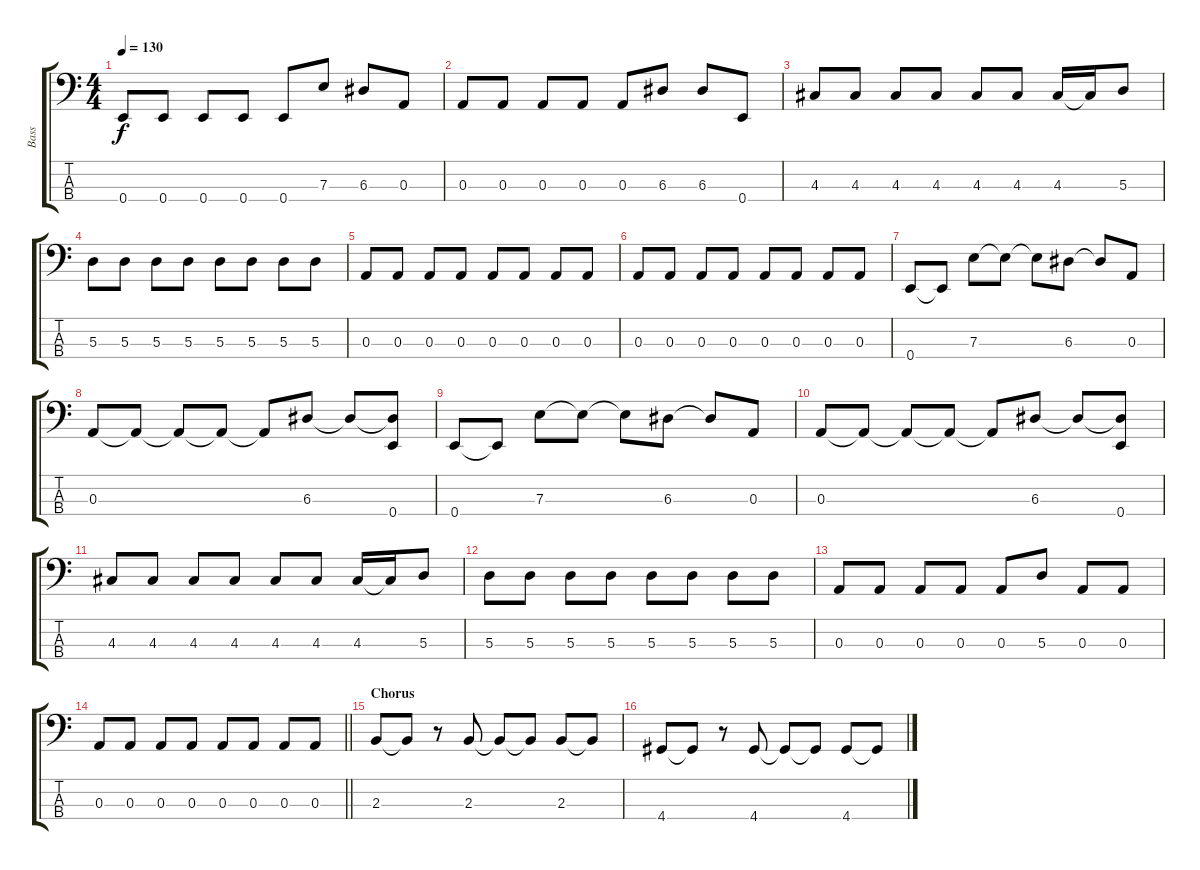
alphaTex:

\track ("Bass" "Bass") {instrument electricbassfinger}
\staff {score tabs}
\tuning (G2 D2 A1 E1) {hide}
\ts (4 4)
\tempo 130
\clef f4
\ks c
0.4.8{dy f} 0.4.8 0.4.8 0.4.8 0.4.8 7.3.8 6.3.8 0.3.8 |
0.3.8 0.3.8 0.3.8 0.3.8 0.3.8 6.3.8 6.3.8 0.4.8 |
4.3.8 4.3.8 4.3.8 4.3.8 4.3.8 4.3.8 4.3.16 4.3{t}.16 5.3.8 |
5.3.8 5.3.8 5.3.8 5.3.8 5.3.8 5.3.8 5.3.8 5.3.8 |
0.3.8 0.3.8 0.3.8 0.3.8 0.3.8 0.3.8 0.3.8 0.3.8 |
0.3.8 0.3.8 0.3.8 0.3.8 0.3.8 0.3.8 0.3.8 0.3.8 |
0.4.8 0.4{t}.8 7.3.8 7.3{t}.8 7.3{t}.8 6.3.8 6.3{t}.8 0.3.8 |
0.3.8 0.3{t}.8 0.3{t}.8 0.3{t}.8 0.3{t}.8 6.3.8 6.3{t}.8 (6.3{t} 0.4).8 |
0.4.8 0.4{t}.8 7.3.8 7.3{t}.8 7.3{t}.8 6.3.8 6.3{t}.8 0.3.8 |
0.3.8 0.3{t}.8 0.3{t}.8 0.3{t}.8 0.3{t}.8 6.3.8 6.3{t}.8 (6.3{t} 0.4).8 |
4.3.8 4.3.8 4.3.8 4.3.8 4.3.8 4.3.8 4.3.16 4.3{t}.16 5.3.8 |
5.3.8 5.3.8 5.3.8 5.3.8 5.3.8 5.3.8 5.3.8 5.3.8 |
0.3.8 0.3.8 0.3.8 0.3.8 0.3.8 5.3.8 0.3.8 0.3.8 |
\barLineRight lightlight
0.3.8 0.3.8 0.3.8 0.3.8 0.3.8 0.3.8 0.3.8 0.3.8 |
\section ("" "Chorus")
2.3.8 2.3{t}.8 r.8 2.3.8 2.3{t}.8 2.3{t}.8 2.3.8 2.3{t}.8 |
4.4.8 4.4{t}.8 r.8 4.4.8 4.4{t}.8 4.4{t}.8 4.4.8 4.4{t}.8
